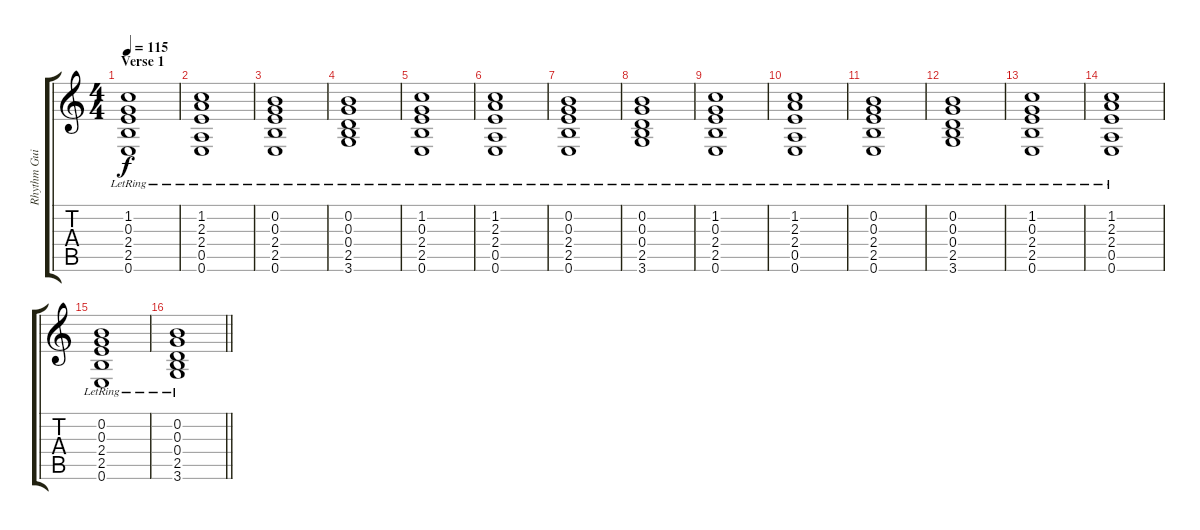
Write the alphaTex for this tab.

\track ("Rhythm Guitar" "Rhythm Gui") {instrument acousticguitarnylon}
\staff {score tabs}
\tuning (E4 B3 G3 D3 A2 E2) {hide}
\ts (4 4)
\section ("" "Verse 1")
\tempo 115
\clef g2
\ks c
(1.2{lr} 0.3{lr} 2.4{lr} 2.5{lr} 0.6{lr}).1{dy f} |
(1.2{lr} 2.3{lr} 2.4{lr} 0.5{lr} 0.6{lr}).1 |
(0.2{lr} 0.3{lr} 2.4{lr} 2.5{lr} 0.6{lr}).1 |
(0.2{lr} 0.3{lr} 0.4{lr} 2.5{lr} 3.6{lr}).1 |
(1.2{lr} 0.3{lr} 2.4{lr} 2.5{lr} 0.6{lr}).1 |
(1.2{lr} 2.3{lr} 2.4{lr} 0.5{lr} 0.6{lr}).1 |
(0.2{lr} 0.3{lr} 2.4{lr} 2.5{lr} 0.6{lr}).1 |
(0.2{lr} 0.3{lr} 0.4{lr} 2.5{lr} 3.6{lr}).1 |
(1.2{lr} 0.3{lr} 2.4{lr} 2.5{lr} 0.6{lr}).1 |
(1.2{lr} 2.3{lr} 2.4{lr} 0.5{lr} 0.6{lr}).1 |
(0.2{lr} 0.3{lr} 2.4{lr} 2.5{lr} 0.6{lr}).1 |
(0.2{lr} 0.3{lr} 0.4{lr} 2.5{lr} 3.6{lr}).1 |
(1.2{lr} 0.3{lr} 2.4{lr} 2.5{lr} 0.6{lr}).1 |
(1.2{lr} 2.3{lr} 2.4{lr} 0.5{lr} 0.6{lr}).1 |
(0.2{lr} 0.3{lr} 2.4{lr} 2.5{lr} 0.6{lr}).1 |
\barLineRight lightlight
(0.2{lr} 0.3{lr} 0.4{lr} 2.5{lr} 3.6{lr}).1
